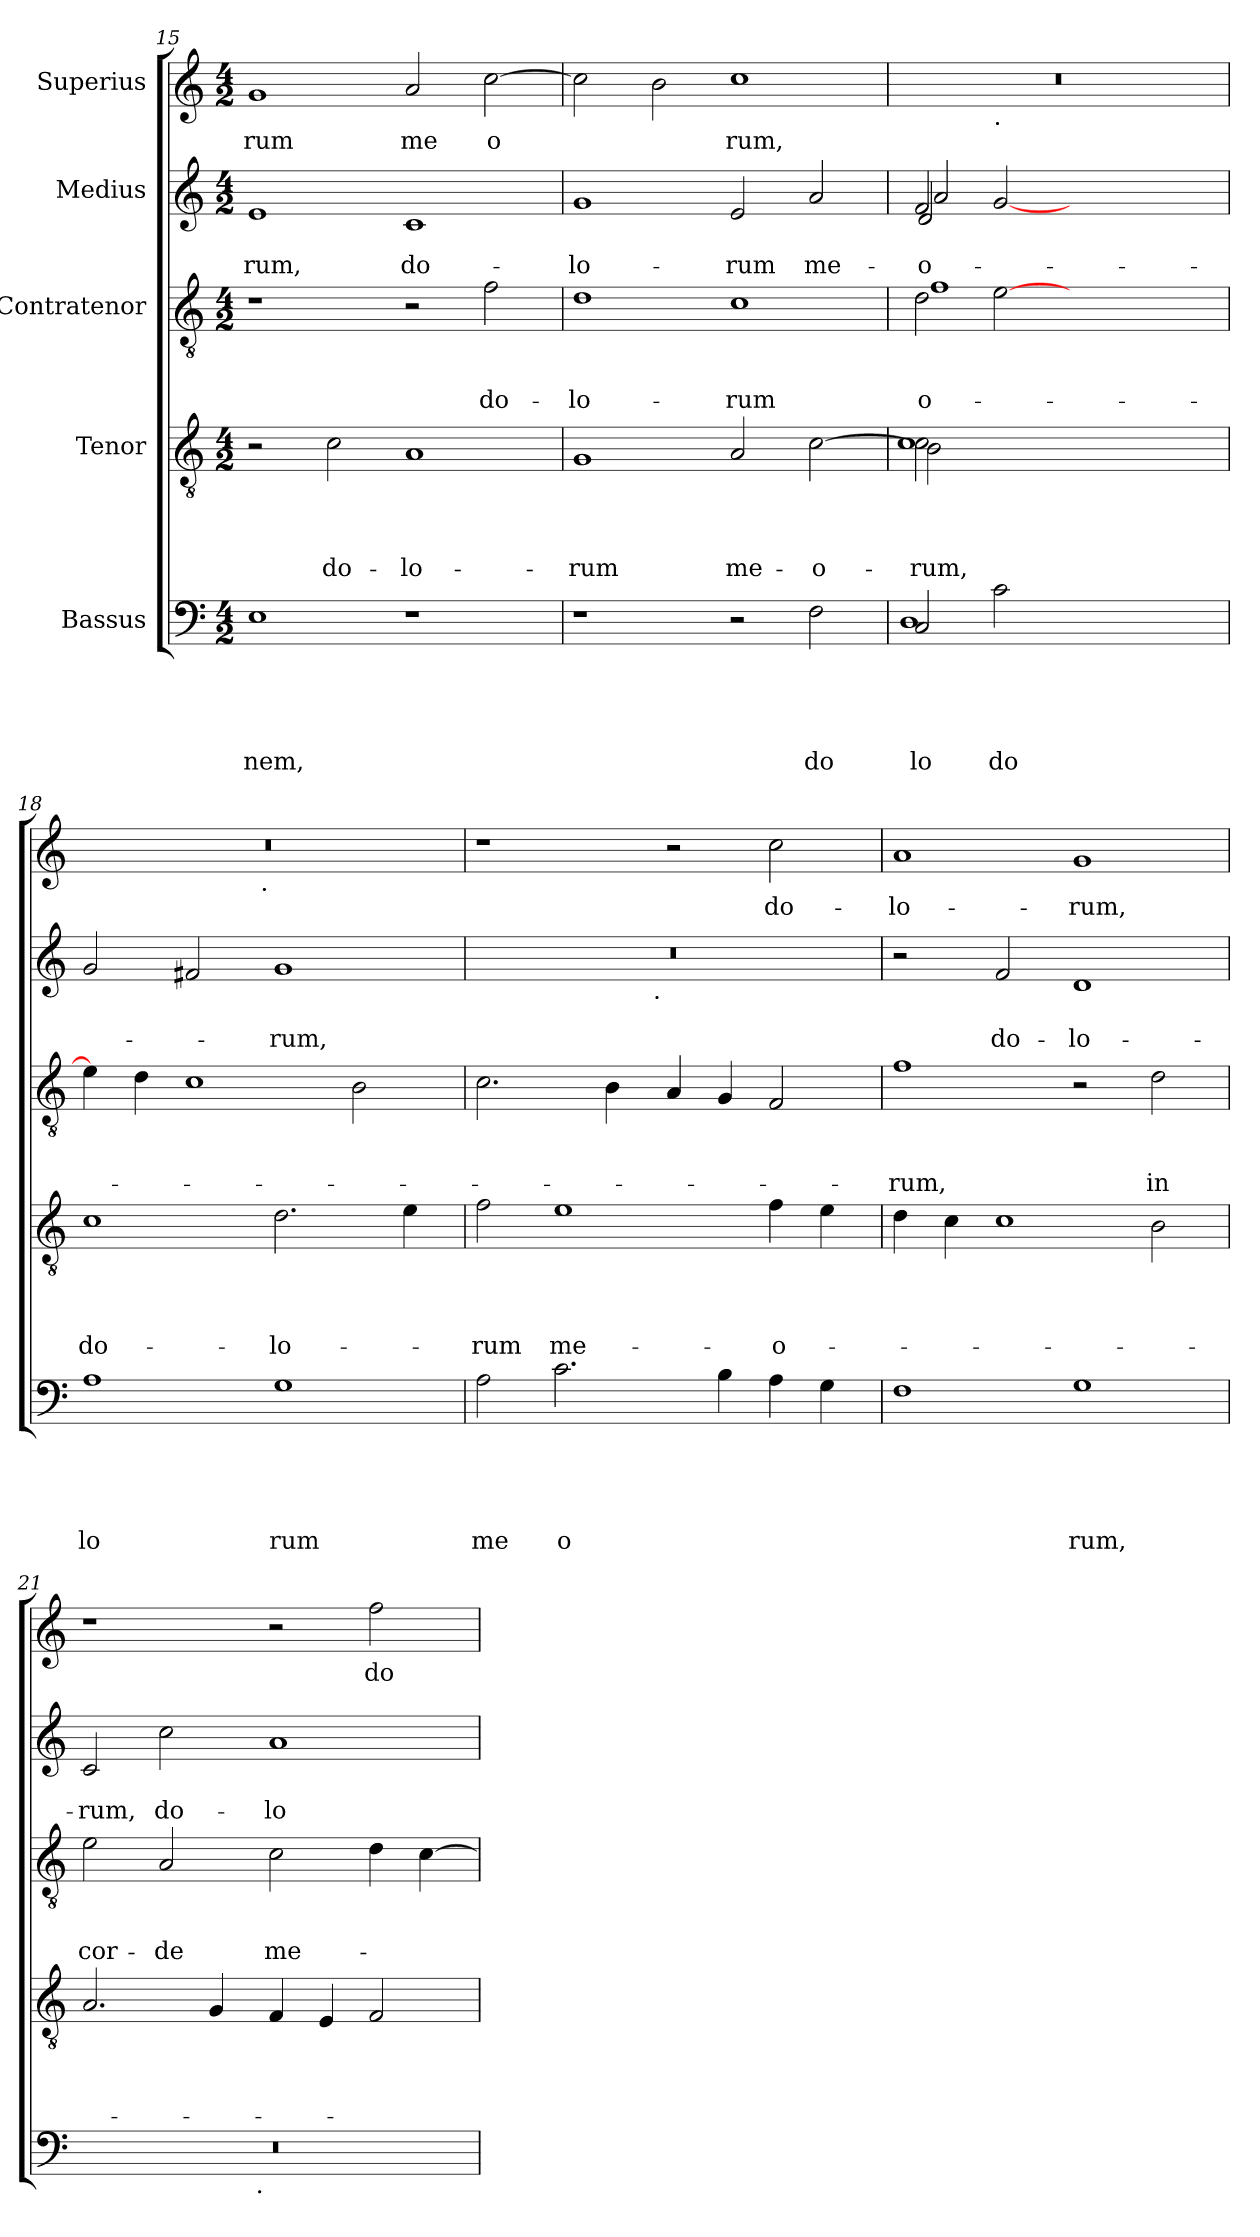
**kern	**text	**text	**text	**text	**text	**kern	**text	**text	**text	**text	**kern	**text	**text	**text	**kern	**text	**text	**kern	**text
*part5	*part5	*part5	*part5	*part5	*part5	*part4	*part4	*part4	*part4	*part4	*part3	*part3	*part3	*part3	*part2	*part2	*part2	*part1	*part1
*staff5	*staff5	*staff5	*staff5	*staff5	*staff5	*staff4	*staff4	*staff4	*staff4	*staff4	*staff3	*staff3	*staff3	*staff3	*staff2	*staff2	*staff2	*staff1	*staff1
*I"Bassus	*	*	*	*	*	*I"Tenor	*	*	*	*	*I"Contratenor	*	*	*	*I"Medius	*	*	*I"Superius	*
*clefF4	*	*	*	*	*	*clefGv2	*	*	*	*	*clefGv2	*	*	*	*clefG2	*	*	*clefG2	*
*k[]	*	*	*	*	*	*k[]	*	*	*	*	*k[]	*	*	*	*k[]	*	*	*k[]	*
*C:	*	*	*	*	*	*C:	*	*	*	*	*C:	*	*	*	*C:	*	*	*C:	*
*M4/2	*	*	*	*	*	*M4/2	*	*	*	*	*M4/2	*	*	*	*M4/2	*	*	*M4/2	*
=15	=15	=15	=15	=15	=15	=15	=15	=15	=15	=15	=15	=15	=15	=15	=15	=15	=15	=15	=15
!	!	!	!	!	!LO:LY:b	!	!	!	!	!	!	!	!	!	!	!	!LO:LY:b	!	!LO:LY:b
1E	.	.	.	.	nem,	2r	.	.	.	.	1r	.	.	.	1e	.	-rum,	1g	rum
!	!	!	!	!	!	!	!	!	!	!LO:LY:b	!	!	!	!	!	!	!	!	!
.	.	.	.	.	.	2c\	.	.	.	do-	.	.	.	.	.	.	.	.	.
!	!	!	!	!	!	!	!	!	!	!LO:LY:b	!	!	!	!	!	!	!LO:LY:b	!	!LO:LY:b
1r	.	.	.	.	.	1A	.	.	.	-lo-	2r	.	.	.	1c	.	do-	2a/	me
!	!	!	!	!	!	!	!	!	!	!	!	!	!	!LO:LY:b	!	!	!	!	!LO:LY:b
.	.	.	.	.	.	.	.	.	.	.	2f\	.	.	do-	.	.	.	[<2cc\	o
!!LO:LB:g=z
=16	=16	=16	=16	=16	=16	=16	=16	=16	=16	=16	=16	=16	=16	=16	=16	=16	=16	=16	=16
!	!	!	!	!	!	!	!	!	!	!LO:LY:b	!	!	!	!LO:LY:b	!	!	!LO:LY:b	!	!
1r	.	.	.	.	.	1G	.	.	.	-rum	1d	.	.	-lo-	1g	.	-lo-	2cc\]	.
.	.	.	.	.	.	.	.	.	.	.	.	.	.	.	.	.	.	2b\	.
!	!	!	!	!	!	!	!	!	!	!LO:LY:b	!	!	!	!LO:LY:b	!	!	!LO:LY:b	!	!LO:LY:b
2r	.	.	.	.	.	2A/	.	.	.	me-	1c	.	.	-rum	2e/	.	-rum	1cc	rum,
!	!	!	!	!	!LO:LY:b	!	!	!	!	!LO:LY:b	!	!	!	!	!	!	!LO:LY:b	!	!
2F\	.	.	.	.	do	[>2c\	.	.	.	-o-	.	.	.	.	2a/	.	me-	.	.
=17	=17	=17	=17	=17	=17	=17	=17	=17	=17	=17	=17	=17	=17	=17	=17	=17	=17	=17	=17
!	!	!	!	!	!LO:LY:b	!	!	!	!	!	!	!	!	!	!	!	!	!	!
*^	*	*	*	*	*	*	*	*	*	*	*	*	*	*	*	*	*	*	*
!	!	!	!	!	!	!LO:LY:b	!	!	!	!	!LO:LY:b	!	!	!	!LO:LY:b	!	!	!	!	!
*	*	*	*	*	*	*	*^	*	*	*	*	*^	*	*	*	*	*	*	*	*
*	*	*	*	*	*	*	*	*^	*	*	*	*	*	*	*	*	*	*	*	*	*	*
!	!	!	!	!	!	!	!	!	!	!	!	!	!	!	!	!	!	!LO:LY:b:rj	!	!	!LO:LY:b	!	!
*	*	*	*	*	*	*	*	*	*	*	*	*	*	*	*	*	*	*	*^	*	*	*^	*
*	*	*	*	*	*	*	*	*	*	*	*	*	*	*	*	*	*	*	*	*^	*	*	*	*	*
2C/	1D	.	.	.	.	lo	2c\]	2B\	1c	.	.	.	-rum,	2d\	1f	.	.	-o-	2f/	2d/	2a/	.	-o-	0r	2ryy	.
!	!	!	!	!	!	!	!	!	!	!	!	!	!	!	!	!	!	!	!	!	!	!	!	!	!LO:TX:b:t=.	!
!	!	!	!	!	!	!LO:LY:b	!	!	!	!	!	!	!	!	!	!	!	!	!	!	!	!	!	!	!	!
2c\	.	.	.	.	.	do	1ryy	1ryy	.	.	.	.	.	[>2e\	.	.	.	.	1ryy	1ryy	[<2g/	.	.	.	1.ryy	.
1ryy	1ryy	.	.	.	.	.	.	.	1ryy	.	.	.	.	1ryy	1ryy	.	.	.	.	.	1ryy	.	.	.	.	.
.	.	.	.	.	.	.	2ryy	2ryy	.	.	.	.	.	.	.	.	.	.	2ryy	2ryy	.	.	.	.	.	.
*v	*v	*	*	*	*	*	*	*	*	*	*	*	*	*v	*v	*	*	*	*	*v	*v	*	*	*	*	*
*	*	*	*	*	*	*	*v	*v	*	*	*	*	*	*	*	*	*	*	*	*	*	*	*
=18	=18	=18	=18	=18	=18	=18	=18	=18	=18	=18	=18	=18	=18	=18	=18	=18	=18	=18	=18	=18	=18	=18
!	!	!	!	!	!LO:LY:b	!	!	!	!	!	!LO:LY:b	!	!	!	!	!	!	!	!	!	!	!
*	*	*	*	*	*	*v	*v	*	*	*	*	*	*	*	*	*v	*v	*	*	*	*	*
1A	.	.	.	.	lo	1c	.	.	.	do-	4e\]	.	.	.	2g/	.	.	0r	2ryy	.
.	.	.	.	.	.	.	.	.	.	.	4d\	.	.	.	.	.	.	.	.	.
.	.	.	.	.	.	.	.	.	.	.	1c	.	.	.	2f#X/	.	.	.	4...ryy	.
!	!	!	!	!	!	!	!	!	!	!	!	!	!	!	!	!	!	!	!LO:TX:b:t=.	!
.	.	.	.	.	.	.	.	.	.	.	.	.	.	.	.	.	.	.	1ryy	.
!	!	!	!	!	!LO:LY:b	!	!	!	!	!LO:LY:b	!	!	!	!	!	!	!LO:LY:b	!	!	!
1G	.	.	.	.	rum	2.d\	.	.	.	-lo-	.	.	.	.	1g	.	-rum,	.	.	.
.	.	.	.	.	.	.	.	.	.	.	2B\	.	.	.	.	.	.	.	.	.
.	.	.	.	.	.	4e\	.	.	.	.	.	.	.	.	.	.	.	.	.	.
.	.	.	.	.	.	.	.	.	.	.	.	.	.	.	.	.	.	.	32ryy	.
=19	=19	=19	=19	=19	=19	=19	=19	=19	=19	=19	=19	=19	=19	=19	=19	=19	=19	=19	=19	=19
!	!	!	!	!	!LO:LY:b	!	!	!	!	!LO:LY:b	!	!	!	!	!	!	!	!	!	!
*	*	*	*	*	*	*	*	*	*	*	*	*	*	*	*^	*	*	*v	*v	*
2A\	.	.	.	.	me	2f\	.	.	.	-rum	2.c\	.	.	.	0r	2ryy	.	.	1r	.
!	!	!	!	!	!LO:LY:b	!	!	!	!	!LO:LY:b	!	!	!	!	!	!	!	!	!	!
2.c\	.	.	.	.	o	1e	.	.	.	me-	.	.	.	.	.	4...ryy	.	.	.	.
.	.	.	.	.	.	.	.	.	.	.	4B\	.	.	.	.	.	.	.	.	.
!	!	!	!	!	!	!	!	!	!	!	!	!	!	!	!	!LO:TX:b:t=.	!	!	!	!
.	.	.	.	.	.	.	.	.	.	.	.	.	.	.	.	1ryy	.	.	.	.
.	.	.	.	.	.	.	.	.	.	.	4A/	.	.	.	.	.	.	.	2r	.
4B\	.	.	.	.	.	.	.	.	.	.	4G/	.	.	.	.	.	.	.	.	.
!	!	!	!	!	!	!	!	!	!	!LO:LY:b	!	!	!	!	!	!	!	!	!	!LO:LY:b
4A\	.	.	.	.	.	4f\	.	.	.	-o-	2F/	.	.	.	.	.	.	.	2cc\	do-
4G\	.	.	.	.	.	4e\	.	.	.	.	.	.	.	.	.	.	.	.	.	.
.	.	.	.	.	.	.	.	.	.	.	.	.	.	.	.	32ryy	.	.	.	.
=20	=20	=20	=20	=20	=20	=20	=20	=20	=20	=20	=20	=20	=20	=20	=20	=20	=20	=20	=20	=20
!	!	!	!	!	!	!	!	!	!	!	!	!	!	!LO:LY:b	!	!	!	!	!	!LO:LY:b
*	*	*	*	*	*	*	*	*	*	*	*	*	*	*	*v	*v	*	*	*	*
1F	.	.	.	.	.	4d\	.	.	.	.	1f	.	.	-rum,	2r	.	.	1a	-lo-
.	.	.	.	.	.	4c\	.	.	.	.	.	.	.	.	.	.	.	.	.
!	!	!	!	!	!	!	!	!	!	!	!	!	!	!	!	!	!LO:LY:b	!	!
.	.	.	.	.	.	1c	.	.	.	.	.	.	.	.	2f/	.	do-	.	.
!	!	!	!	!	!LO:LY:b	!	!	!	!	!	!	!	!	!	!	!	!LO:LY:b	!	!LO:LY:b
1G	.	.	.	.	rum,	.	.	.	.	.	2r	.	.	.	1d	.	-lo-	1g	-rum,
!	!	!	!	!	!	!	!	!	!	!	!	!	!	!LO:LY:b	!	!	!	!	!
.	.	.	.	.	.	2B\	.	.	.	.	2d\	.	.	in	.	.	.	.	.
=21	=21	=21	=21	=21	=21	=21	=21	=21	=21	=21	=21	=21	=21	=21	=21	=21	=21	=21	=21
!	!	!	!	!	!	!	!	!	!	!	!	!	!	!LO:LY:b	!	!	!LO:LY:b	!	!
*^	*	*	*	*	*	*	*	*	*	*	*	*	*	*	*	*	*	*	*
0r	2ryy	.	.	.	.	.	2.A/	.	.	.	.	2e\	.	.	cor-	2c/	.	-rum,	1r	.
!	!	!	!	!	!	!	!	!	!	!	!	!	!	!	!LO:LY:b	!	!	!LO:LY:b	!	!
.	4...ryy	.	.	.	.	.	.	.	.	.	.	2A/	.	.	-de	2cc\	.	do-	.	.
.	.	.	.	.	.	.	4G/	.	.	.	.	.	.	.	.	.	.	.	.	.
!	!LO:TX:b:t=.	!	!	!	!	!	!	!	!	!	!	!	!	!	!	!	!	!	!	!
.	1ryy	.	.	.	.	.	.	.	.	.	.	.	.	.	.	.	.	.	.	.
!	!	!	!	!	!	!	!	!	!	!	!	!	!	!	!LO:LY:b	!	!	!LO:LY:b	!	!
.	.	.	.	.	.	.	4F/	.	.	.	.	2c\	.	.	me-	1a	.	-lo-	2r	.
.	.	.	.	.	.	.	4E/	.	.	.	.	.	.	.	.	.	.	.	.	.
!	!	!	!	!	!	!	!	!	!	!	!	!	!	!	!	!	!	!	!	!LO:LY:b
.	.	.	.	.	.	.	2F/	.	.	.	.	4d\	.	.	.	.	.	.	2ff\	do-
.	.	.	.	.	.	.	.	.	.	.	.	[>4c\	.	.	.	.	.	.	.	.
.	32ryy	.	.	.	.	.	.	.	.	.	.	.	.	.	.	.	.	.	.	.
*v	*v	*	*	*	*	*	*	*	*	*	*	*	*	*	*	*	*	*	*	*
=	=	=	=	=	=	=	=	=	=	=	=	=	=	=	=	=	=	=	=
*-	*-	*-	*-	*-	*-	*-	*-	*-	*-	*-	*-	*-	*-	*-	*-	*-	*-	*-	*-
